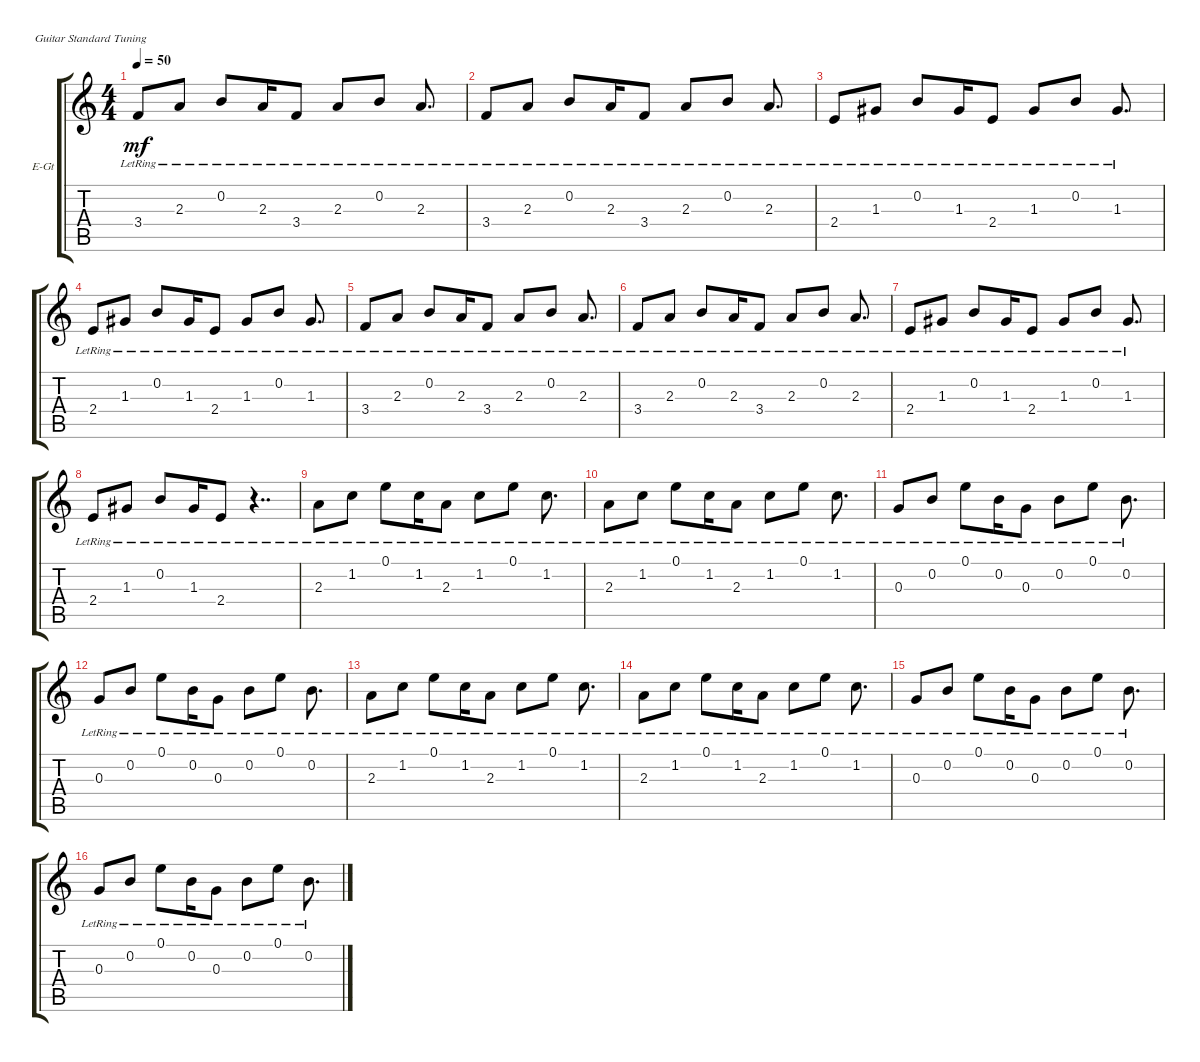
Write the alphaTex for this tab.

\defaultSystemsLayout 4
\bracketExtendMode groupsimilarinstruments
\firstSystemTrackNameOrientation horizontal
\otherSystemsTrackNameOrientation horizontal
\track ("Electric Guitar" "E-Gt") {instrument electricguitarclean}
\staff {score tabs}
\tuning (E4 B3 G3 D3 A2 E2)
\ts (4 4)
\tempo 50
\clef g2
\ks c
3.4{lr}.8{dy mf} 2.3{lr}.8 0.2{lr}.8 2.3{lr}.16 3.4{lr}.8 2.3{lr}.8 0.2{lr}.8 2.3{lr}.8{d} |
3.4{lr}.8 2.3{lr}.8 0.2{lr}.8 2.3{lr}.16 3.4{lr}.8 2.3{lr}.8 0.2{lr}.8 2.3{lr}.8{d} |
2.4{lr}.8 1.3{lr}.8 0.2{lr}.8 1.3{lr}.16 2.4{lr}.8 1.3{lr}.8 0.2{lr}.8 1.3{lr}.8{d} |
2.4{lr}.8 1.3{lr}.8 0.2{lr}.8 1.3{lr}.16 2.4{lr}.8 1.3{lr}.8 0.2{lr}.8 1.3{lr}.8{d} |
3.4{lr}.8 2.3{lr}.8 0.2{lr}.8 2.3{lr}.16 3.4{lr}.8 2.3{lr}.8 0.2{lr}.8 2.3{lr}.8{d} |
3.4{lr}.8 2.3{lr}.8 0.2{lr}.8 2.3{lr}.16 3.4{lr}.8 2.3{lr}.8 0.2{lr}.8 2.3{lr}.8{d} |
2.4{lr}.8 1.3{lr}.8 0.2{lr}.8 1.3{lr}.16 2.4{lr}.8 1.3{lr}.8 0.2{lr}.8 1.3{lr}.8{d} |
2.4{lr}.8 1.3{lr}.8 0.2{lr}.8 1.3{lr}.16 2.4{lr}.8 r.4{dd} |
2.3{lr}.8 1.2{lr}.8 0.1{lr}.8 1.2{lr}.16 2.3{lr}.8 1.2{lr}.8 0.1{lr}.8 1.2{lr}.8{d} |
2.3{lr}.8 1.2{lr}.8 0.1{lr}.8 1.2{lr}.16 2.3{lr}.8 1.2{lr}.8 0.1{lr}.8 1.2{lr}.8{d} |
0.3{lr}.8 0.2{lr}.8 0.1{lr}.8 0.2{lr}.16 0.3{lr}.8 0.2{lr}.8 0.1{lr}.8 0.2{lr}.8{d} |
0.3{lr}.8 0.2{lr}.8 0.1{lr}.8 0.2{lr}.16 0.3{lr}.8 0.2{lr}.8 0.1{lr}.8 0.2{lr}.8{d} |
2.3{lr}.8 1.2{lr}.8 0.1{lr}.8 1.2{lr}.16 2.3{lr}.8 1.2{lr}.8 0.1{lr}.8 1.2{lr}.8{d} |
2.3{lr}.8 1.2{lr}.8 0.1{lr}.8 1.2{lr}.16 2.3{lr}.8 1.2{lr}.8 0.1{lr}.8 1.2{lr}.8{d} |
0.3{lr}.8 0.2{lr}.8 0.1{lr}.8 0.2{lr}.16 0.3{lr}.8 0.2{lr}.8 0.1{lr}.8 0.2{lr}.8{d} |
0.3{lr}.8 0.2{lr}.8 0.1{lr}.8 0.2{lr}.16 0.3{lr}.8 0.2{lr}.8 0.1{lr}.8 0.2{lr}.8{d}
